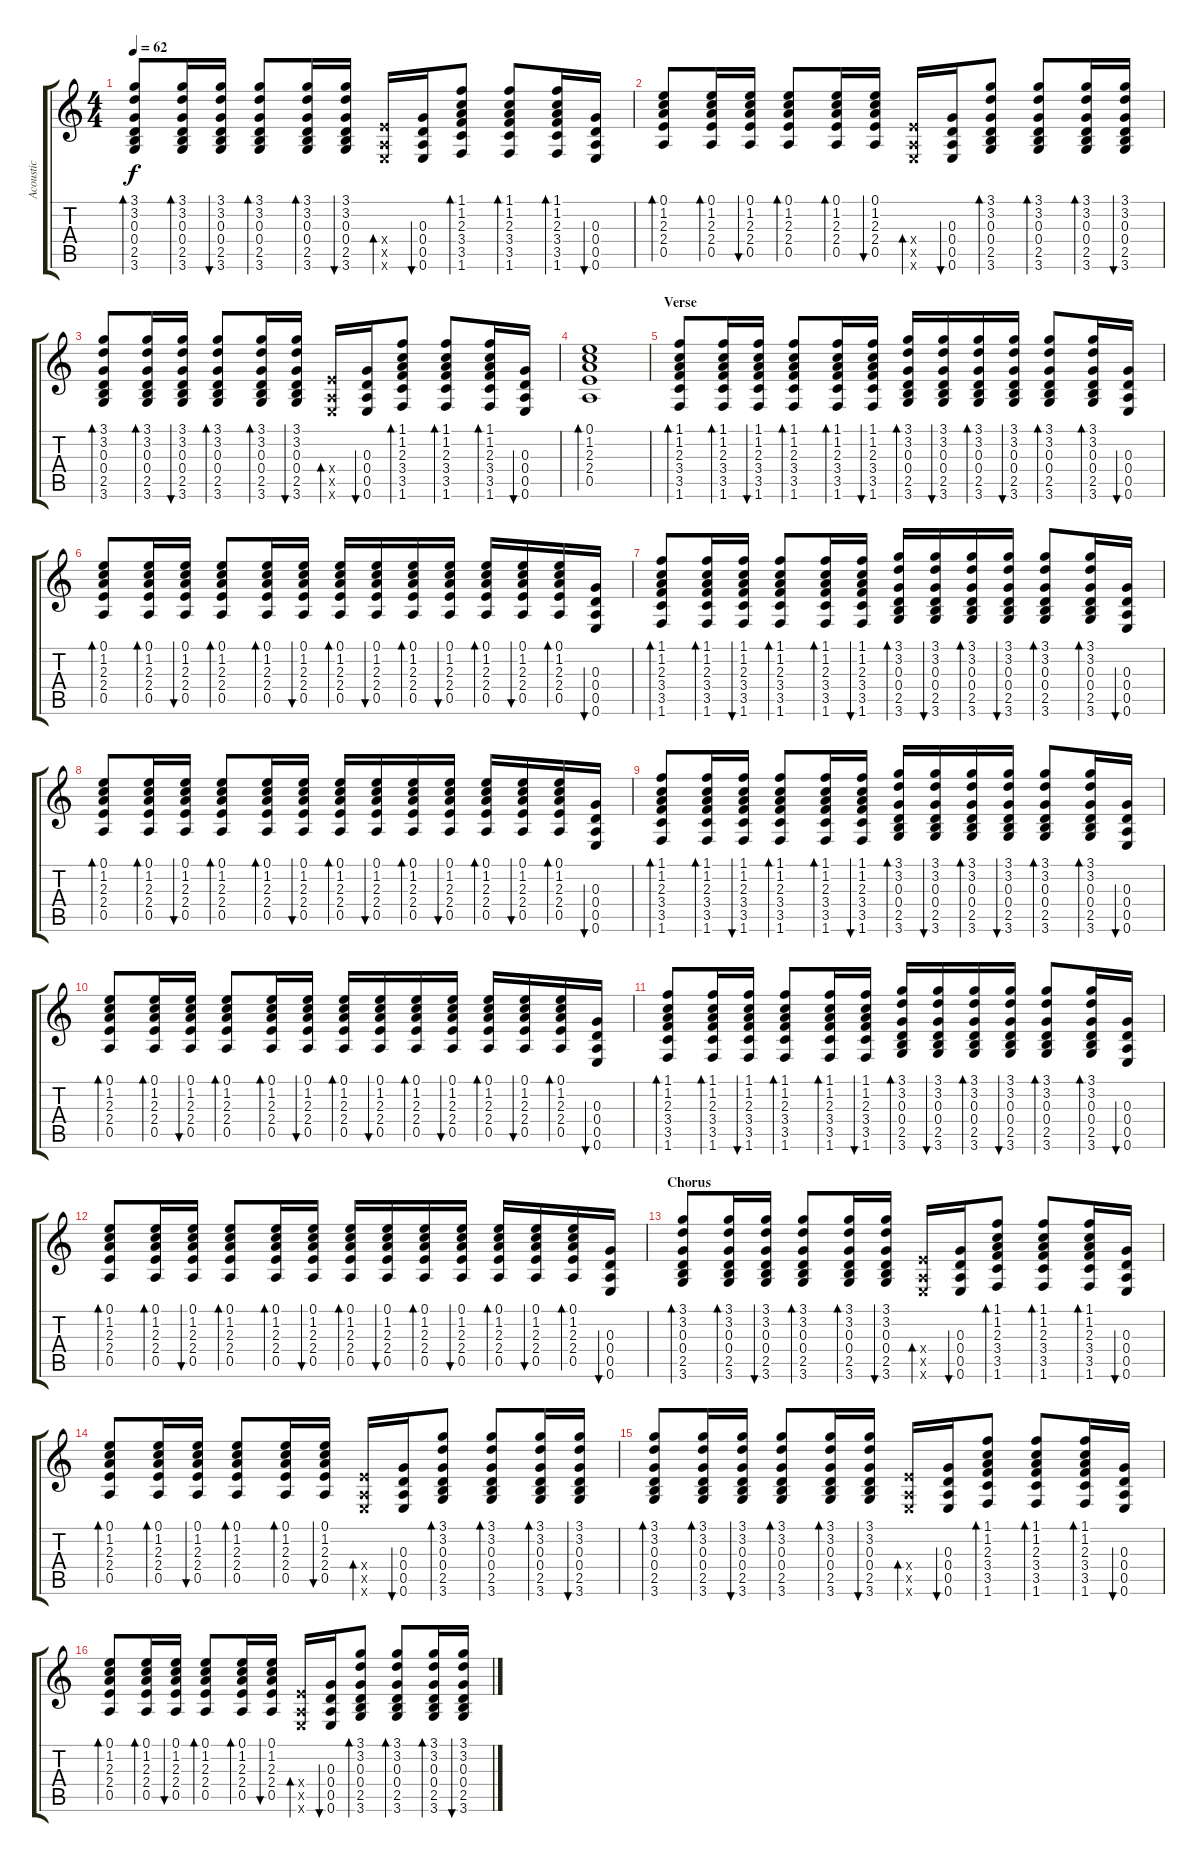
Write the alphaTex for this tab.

\track ("Acoustic" "Acoustic") {instrument acousticguitarsteel}
\staff {score tabs}
\tuning (E4 B3 G3 D3 A2 E2) {hide}
\ts (4 4)
\tempo 62
\clef g2
\ks c
(3.1 3.2 0.3 0.4 2.5 3.6).8{bd 30 dy f} (3.1 3.2 0.3 0.4 2.5 3.6).16{bd 30} (3.1 3.2 0.3 0.4 2.5 3.6).16{bu 30} (3.1 3.2 0.3 0.4 2.5 3.6).8{bd 30} (3.1 3.2 0.3 0.4 2.5 3.6).16{bd 30} (3.1 3.2 0.3 0.4 2.5 3.6).16{bu 30} (2.4{x} 0.5{x} 0.6{x}).16{bd 30} (0.3 0.4 0.5 0.6).16{bu 30} (1.1 1.2 2.3 3.4 3.5 1.6).8{bd 30} (1.1 1.2 2.3 3.4 3.5 1.6).8{bd 30} (1.1 1.2 2.3 3.4 3.5 1.6).16{bd 30} (0.3 0.4 0.5 0.6).16{bu 30} |
(0.1 1.2 2.3 2.4 0.5).8{bd 30} (0.1 1.2 2.3 2.4 0.5).16{bd 30} (0.1 1.2 2.3 2.4 0.5).16{bu 30} (0.1 1.2 2.3 2.4 0.5).8{bd 30} (0.1 1.2 2.3 2.4 0.5).16{bd 30} (0.1 1.2 2.3 2.4 0.5).16{bu 30} (2.4{x} 0.5{x} 0.6{x}).16{bd 30} (0.3 0.4 0.5 0.6).16{bu 30} (3.1 3.2 0.3 0.4 2.5 3.6).8{bd 30} (3.1 3.2 0.3 0.4 2.5 3.6).8{bd 30} (3.1 3.2 0.3 0.4 2.5 3.6).16{bd 30} (3.1 3.2 0.3 0.4 2.5 3.6).16{bu 30} |
(3.1 3.2 0.3 0.4 2.5 3.6).8{bd 30} (3.1 3.2 0.3 0.4 2.5 3.6).16{bd 30} (3.1 3.2 0.3 0.4 2.5 3.6).16{bu 30} (3.1 3.2 0.3 0.4 2.5 3.6).8{bd 30} (3.1 3.2 0.3 0.4 2.5 3.6).16{bd 30} (3.1 3.2 0.3 0.4 2.5 3.6).16{bu 30} (2.4{x} 0.5{x} 0.6{x}).16{bd 30} (0.3 0.4 0.5 0.6).16{bu 30} (1.1 1.2 2.3 3.4 3.5 1.6).8{bd 30} (1.1 1.2 2.3 3.4 3.5 1.6).8{bd 30} (1.1 1.2 2.3 3.4 3.5 1.6).16{bd 30} (0.3 0.4 0.5 0.6).16{bu 30} |
(0.1 1.2 2.3 2.4 0.5).1{bd 120} |
\section ("" "Verse")
(1.1 1.2 2.3 3.4 3.5 1.6).8{bd 30} (1.1 1.2 2.3 3.4 3.5 1.6).16{bd 30} (1.1 1.2 2.3 3.4 3.5 1.6).16{bu 30} (1.1 1.2 2.3 3.4 3.5 1.6).8{bd 30} (1.1 1.2 2.3 3.4 3.5 1.6).16{bd 30} (1.1 1.2 2.3 3.4 3.5 1.6).16{bu 30} (3.1 3.2 0.3 0.4 2.5 3.6).16{bd 30} (3.1 3.2 0.3 0.4 2.5 3.6).16{bu 30} (3.1 3.2 0.3 0.4 2.5 3.6).16{bd 30} (3.1 3.2 0.3 0.4 2.5 3.6).16{bu 30} (3.1 3.2 0.3 0.4 2.5 3.6).8{bd 30} (3.1 3.2 0.3 0.4 2.5 3.6).16{bd 30} (0.3 0.4 0.5 0.6).16{bu 30} |
(0.1 1.2 2.3 2.4 0.5).8{bd 30} (0.1 1.2 2.3 2.4 0.5).16{bd 30} (0.1 1.2 2.3 2.4 0.5).16{bu 30} (0.1 1.2 2.3 2.4 0.5).8{bd 30} (0.1 1.2 2.3 2.4 0.5).16{bd 30} (0.1 1.2 2.3 2.4 0.5).16{bu 30} (0.1 1.2 2.3 2.4 0.5).16{bd 30} (0.1 1.2 2.3 2.4 0.5).16{bu 30} (0.1 1.2 2.3 2.4 0.5).16{bd 30} (0.1 1.2 2.3 2.4 0.5).16{bu 30} (0.1 1.2 2.3 2.4 0.5).16{bd 30} (0.1 1.2 2.3 2.4 0.5).16{bu 30} (0.1 1.2 2.3 2.4 0.5).16{bd 30} (0.3 0.4 0.5 0.6).16{bu 30} |
(1.1 1.2 2.3 3.4 3.5 1.6).8{bd 30} (1.1 1.2 2.3 3.4 3.5 1.6).16{bd 30} (1.1 1.2 2.3 3.4 3.5 1.6).16{bu 30} (1.1 1.2 2.3 3.4 3.5 1.6).8{bd 30} (1.1 1.2 2.3 3.4 3.5 1.6).16{bd 30} (1.1 1.2 2.3 3.4 3.5 1.6).16{bu 30} (3.1 3.2 0.3 0.4 2.5 3.6).16{bd 30} (3.1 3.2 0.3 0.4 2.5 3.6).16{bu 30} (3.1 3.2 0.3 0.4 2.5 3.6).16{bd 30} (3.1 3.2 0.3 0.4 2.5 3.6).16{bu 30} (3.1 3.2 0.3 0.4 2.5 3.6).8{bd 30} (3.1 3.2 0.3 0.4 2.5 3.6).16{bd 30} (0.3 0.4 0.5 0.6).16{bu 30} |
(0.1 1.2 2.3 2.4 0.5).8{bd 30} (0.1 1.2 2.3 2.4 0.5).16{bd 30} (0.1 1.2 2.3 2.4 0.5).16{bu 30} (0.1 1.2 2.3 2.4 0.5).8{bd 30} (0.1 1.2 2.3 2.4 0.5).16{bd 30} (0.1 1.2 2.3 2.4 0.5).16{bu 30} (0.1 1.2 2.3 2.4 0.5).16{bd 30} (0.1 1.2 2.3 2.4 0.5).16{bu 30} (0.1 1.2 2.3 2.4 0.5).16{bd 30} (0.1 1.2 2.3 2.4 0.5).16{bu 30} (0.1 1.2 2.3 2.4 0.5).16{bd 30} (0.1 1.2 2.3 2.4 0.5).16{bu 30} (0.1 1.2 2.3 2.4 0.5).16{bd 30} (0.3 0.4 0.5 0.6).16{bu 30} |
(1.1 1.2 2.3 3.4 3.5 1.6).8{bd 30} (1.1 1.2 2.3 3.4 3.5 1.6).16{bd 30} (1.1 1.2 2.3 3.4 3.5 1.6).16{bu 30} (1.1 1.2 2.3 3.4 3.5 1.6).8{bd 30} (1.1 1.2 2.3 3.4 3.5 1.6).16{bd 30} (1.1 1.2 2.3 3.4 3.5 1.6).16{bu 30} (3.1 3.2 0.3 0.4 2.5 3.6).16{bd 30} (3.1 3.2 0.3 0.4 2.5 3.6).16{bu 30} (3.1 3.2 0.3 0.4 2.5 3.6).16{bd 30} (3.1 3.2 0.3 0.4 2.5 3.6).16{bu 30} (3.1 3.2 0.3 0.4 2.5 3.6).8{bd 30} (3.1 3.2 0.3 0.4 2.5 3.6).16{bd 30} (0.3 0.4 0.5 0.6).16{bu 30} |
(0.1 1.2 2.3 2.4 0.5).8{bd 30} (0.1 1.2 2.3 2.4 0.5).16{bd 30} (0.1 1.2 2.3 2.4 0.5).16{bu 30} (0.1 1.2 2.3 2.4 0.5).8{bd 30} (0.1 1.2 2.3 2.4 0.5).16{bd 30} (0.1 1.2 2.3 2.4 0.5).16{bu 30} (0.1 1.2 2.3 2.4 0.5).16{bd 30} (0.1 1.2 2.3 2.4 0.5).16{bu 30} (0.1 1.2 2.3 2.4 0.5).16{bd 30} (0.1 1.2 2.3 2.4 0.5).16{bu 30} (0.1 1.2 2.3 2.4 0.5).16{bd 30} (0.1 1.2 2.3 2.4 0.5).16{bu 30} (0.1 1.2 2.3 2.4 0.5).16{bd 30} (0.3 0.4 0.5 0.6).16{bu 30} |
(1.1 1.2 2.3 3.4 3.5 1.6).8{bd 30} (1.1 1.2 2.3 3.4 3.5 1.6).16{bd 30} (1.1 1.2 2.3 3.4 3.5 1.6).16{bu 30} (1.1 1.2 2.3 3.4 3.5 1.6).8{bd 30} (1.1 1.2 2.3 3.4 3.5 1.6).16{bd 30} (1.1 1.2 2.3 3.4 3.5 1.6).16{bu 30} (3.1 3.2 0.3 0.4 2.5 3.6).16{bd 30} (3.1 3.2 0.3 0.4 2.5 3.6).16{bu 30} (3.1 3.2 0.3 0.4 2.5 3.6).16{bd 30} (3.1 3.2 0.3 0.4 2.5 3.6).16{bu 30} (3.1 3.2 0.3 0.4 2.5 3.6).8{bd 30} (3.1 3.2 0.3 0.4 2.5 3.6).16{bd 30} (0.3 0.4 0.5 0.6).16{bu 30} |
(0.1 1.2 2.3 2.4 0.5).8{bd 30} (0.1 1.2 2.3 2.4 0.5).16{bd 30} (0.1 1.2 2.3 2.4 0.5).16{bu 30} (0.1 1.2 2.3 2.4 0.5).8{bd 30} (0.1 1.2 2.3 2.4 0.5).16{bd 30} (0.1 1.2 2.3 2.4 0.5).16{bu 30} (0.1 1.2 2.3 2.4 0.5).16{bd 30} (0.1 1.2 2.3 2.4 0.5).16{bu 30} (0.1 1.2 2.3 2.4 0.5).16{bd 30} (0.1 1.2 2.3 2.4 0.5).16{bu 30} (0.1 1.2 2.3 2.4 0.5).16{bd 30} (0.1 1.2 2.3 2.4 0.5).16{bu 30} (0.1 1.2 2.3 2.4 0.5).16{bd 30} (0.3 0.4 0.5 0.6).16{bu 30} |
\section ("" "Chorus")
(3.1 3.2 0.3 0.4 2.5 3.6).8{bd 30} (3.1 3.2 0.3 0.4 2.5 3.6).16{bd 30} (3.1 3.2 0.3 0.4 2.5 3.6).16{bu 30} (3.1 3.2 0.3 0.4 2.5 3.6).8{bd 30} (3.1 3.2 0.3 0.4 2.5 3.6).16{bd 30} (3.1 3.2 0.3 0.4 2.5 3.6).16{bu 30} (2.4{x} 0.5{x} 0.6{x}).16{bd 30} (0.3 0.4 0.5 0.6).16{bu 30} (1.1 1.2 2.3 3.4 3.5 1.6).8{bd 30} (1.1 1.2 2.3 3.4 3.5 1.6).8{bd 30} (1.1 1.2 2.3 3.4 3.5 1.6).16{bd 30} (0.3 0.4 0.5 0.6).16{bu 30} |
(0.1 1.2 2.3 2.4 0.5).8{bd 30} (0.1 1.2 2.3 2.4 0.5).16{bd 30} (0.1 1.2 2.3 2.4 0.5).16{bu 30} (0.1 1.2 2.3 2.4 0.5).8{bd 30} (0.1 1.2 2.3 2.4 0.5).16{bd 30} (0.1 1.2 2.3 2.4 0.5).16{bu 30} (2.4{x} 0.5{x} 0.6{x}).16{bd 30} (0.3 0.4 0.5 0.6).16{bu 30} (3.1 3.2 0.3 0.4 2.5 3.6).8{bd 30} (3.1 3.2 0.3 0.4 2.5 3.6).8{bd 30} (3.1 3.2 0.3 0.4 2.5 3.6).16{bd 30} (3.1 3.2 0.3 0.4 2.5 3.6).16{bu 30} |
(3.1 3.2 0.3 0.4 2.5 3.6).8{bd 30} (3.1 3.2 0.3 0.4 2.5 3.6).16{bd 30} (3.1 3.2 0.3 0.4 2.5 3.6).16{bu 30} (3.1 3.2 0.3 0.4 2.5 3.6).8{bd 30} (3.1 3.2 0.3 0.4 2.5 3.6).16{bd 30} (3.1 3.2 0.3 0.4 2.5 3.6).16{bu 30} (2.4{x} 0.5{x} 0.6{x}).16{bd 30} (0.3 0.4 0.5 0.6).16{bu 30} (1.1 1.2 2.3 3.4 3.5 1.6).8{bd 30} (1.1 1.2 2.3 3.4 3.5 1.6).8{bd 30} (1.1 1.2 2.3 3.4 3.5 1.6).16{bd 30} (0.3 0.4 0.5 0.6).16{bu 30} |
(0.1 1.2 2.3 2.4 0.5).8{bd 30} (0.1 1.2 2.3 2.4 0.5).16{bd 30} (0.1 1.2 2.3 2.4 0.5).16{bu 30} (0.1 1.2 2.3 2.4 0.5).8{bd 30} (0.1 1.2 2.3 2.4 0.5).16{bd 30} (0.1 1.2 2.3 2.4 0.5).16{bu 30} (2.4{x} 0.5{x} 0.6{x}).16{bd 30} (0.3 0.4 0.5 0.6).16{bu 30} (3.1 3.2 0.3 0.4 2.5 3.6).8{bd 30} (3.1 3.2 0.3 0.4 2.5 3.6).8{bd 30} (3.1 3.2 0.3 0.4 2.5 3.6).16{bd 30} (3.1 3.2 0.3 0.4 2.5 3.6).16{bu 30}
